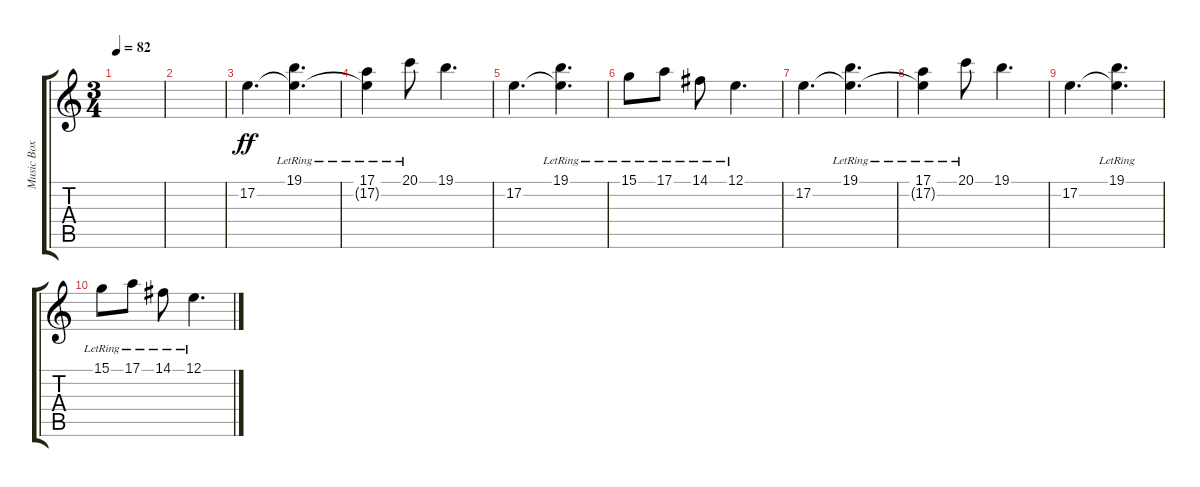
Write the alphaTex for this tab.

\track ("Music Box" "Music Box") {instrument pad1newage}
\staff {score tabs}
\tuning (E4 B3 G3 D3 A2 E2) {hide}
\ts (3 4)
\tempo 82
\clef g2
\ks c
|
|
17.2.4{d dy ff} (19.1{lr} 17.2{t}).4{d} |
(17.1{lr} 17.2{t}).4 20.1{lr}.8 19.1.4{d} |
17.2.4{d} (19.1{lr} 17.2{t}).4{d} |
15.1{lr}.8 17.1{lr}.8 14.1{lr}.8 12.1{lr}.4{d} |
17.2.4{d} (19.1{lr} 17.2{t}).4{d} |
(17.1{lr} 17.2{t}).4 20.1{lr}.8 19.1.4{d} |
17.2.4{d} (19.1{lr} 17.2{t}).4{d} |
15.1{lr}.8 17.1{lr}.8 14.1{lr}.8 12.1{lr}.4{d}
